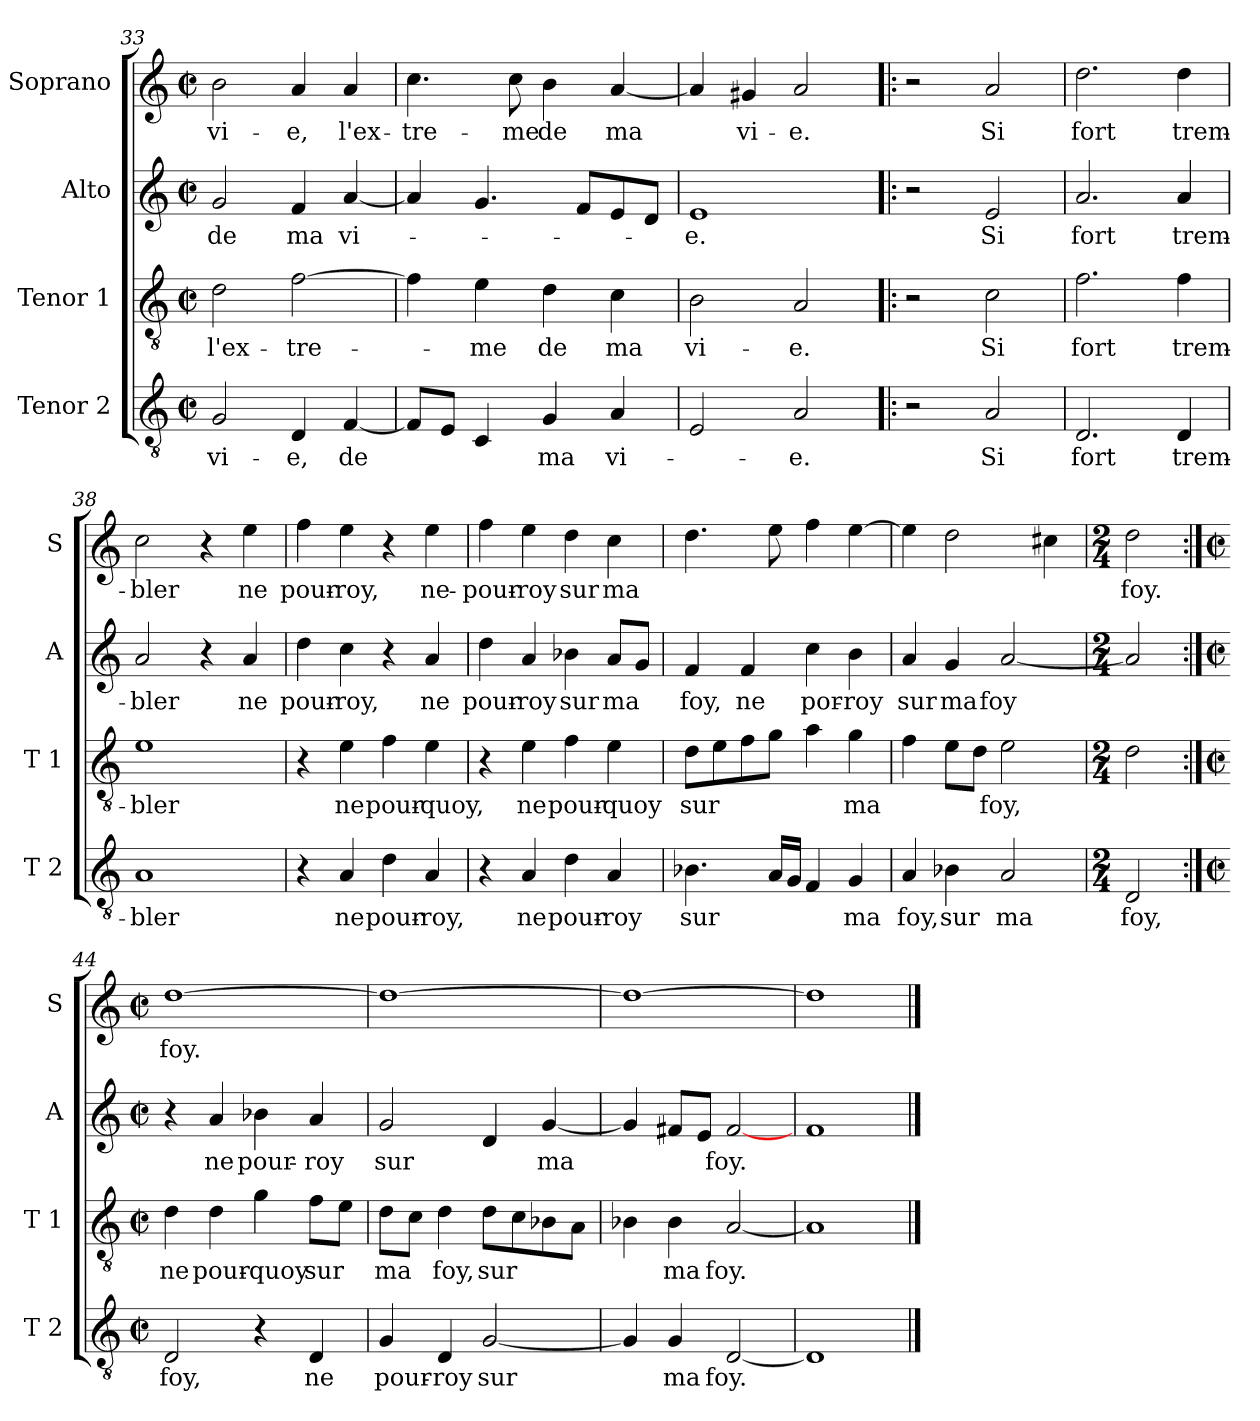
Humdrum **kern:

**kern	**text	**kern	**text	**kern	**text	**kern	**text
*part4	*part4	*part3	*part3	*part2	*part2	*part1	*part1
*staff4	*staff4	*staff3	*staff3	*staff2	*staff2	*staff1	*staff1
*I"Tenor 2	*	*I"Tenor 1	*	*I"Alto	*	*I"Soprano	*
*I'T 2	*	*I'T 1	*	*I'A	*	*I'S	*
*clefGv2	*	*clefGv2	*	*clefG2	*	*clefG2	*
*k[]	*	*k[]	*	*k[]	*	*k[]	*
*C:	*	*C:	*	*C:	*	*C:	*
*M2/2	*	*M2/2	*	*M2/2	*	*M2/2	*
*met(c|)	*	*met(c|)	*	*met(c|)	*	*met(c|)	*
=33	=33	=33	=33	=33	=33	=33	=33
2G/	vi-	2d\	l'ex-	2g/	de	2b\	vi-
4D/	-e,	[2f\	-tre-	4f/	ma	4a/	-e,
[4F/	de	.	.	[4a/	vi-	4a/	l'ex-
=34	=34	=34	=34	=34	=34	=34	=34
8F/L]	.	4f\]	.	4a/]	.	4.cc\	-tre-
8E/J	.	.	.	.	.	.	.
4C/	.	4e\	-me	4.g/	.	.	.
.	.	.	.	.	.	8cc\	-me
4G/	ma	4d\	de	.	.	4b\	de
.	.	.	.	8f/L	.	.	.
4A/	vi-	4c\	ma	8e/	.	[4a/	ma
.	.	.	.	8d/J	.	.	.
=35	=35	=35	=35	=35	=35	=35	=35
2E/	.	2B\	vi-	1e	-e.	4a/]	.
.	.	.	.	.	.	4g#X/	vi-
2A/	-e.	2A/	-e.	.	.	2a/	-e.
=36!|:	=36!|:	=36!|:	=36!|:	=36!|:	=36!|:	=36!|:	=36!|:
2r	.	2r	.	2r	.	2r	.
2A/	Si	2c\	Si	2e/	Si	2a/	Si
=37	=37	=37	=37	=37	=37	=37	=37
2.D/	fort	2.f\	fort	2.a/	fort	2.dd\	fort
4D/	trem-	4f\	trem-	4a/	trem-	4dd\	trem-
!!LO:LB:g=z
=38	=38	=38	=38	=38	=38	=38	=38
1A	-bler	1e	-bler	2a/	-bler	2cc\	-bler
.	.	.	.	4r	.	4r	.
.	.	.	.	4a/	ne	4ee\	ne
=39	=39	=39	=39	=39	=39	=39	=39
4r	.	4r	.	4dd\	pour-	4ff\	pour-
4A/	ne	4e\	ne	4cc\	-roy,	4ee\	-roy,
4d\	pour-	4f\	pour-	4r	.	4r	.
4A/	-roy,	4e\	-quoy,	4a/	ne	4ee\	ne-
=40	=40	=40	=40	=40	=40	=40	=40
4r	.	4r	.	4dd\	pour-	4ff\	-pour-
4A/	ne	4e\	ne	4a/	-roy	4ee\	-roy
4d\	pour-	4f\	pour-	4b-X\	sur	4dd\	sur
4A/	-roy	4e\	-quoy	8a/L	ma	4cc\	ma
.	.	.	.	8g/J	.	.	.
=41	=41	=41	=41	=41	=41	=41	=41
4.B-X\	sur	8d\L	sur	4f/	foy,	4.dd\	.
.	.	8e\	.	.	.	.	.
.	.	8f\	.	4f/	ne	.	.
16A/LL	.	8g\J	.	.	.	8ee\	.
16G/JJ	.	.	.	.	.	.	.
4F/	.	4a\	.	4cc\	por-	4ff\	.
4G/	ma	4g\	ma	4b\	-roy	[4ee\	.
=42	=42	=42	=42	=42	=42	=42	=42
4A/	foy,	4f\	.	4a/	sur	4ee\]	.
4B-X\	sur	8e\L	.	4g/	ma	2dd\	.
.	.	8d\J	.	.	.	.	.
2A/	ma	2e\	foy,	[2a/	foy	.	.
.	.	.	.	.	.	4cc#X\	.
!!LO:LB:g=z
=43	=43	=43	=43	=43	=43	=43	=43
*M2/4	*	*M2/4	*	*M2/4	*	*M2/4	*
2D/	foy,	2d\	.	2a/]	.	2dd\	foy.
=44:|!	=44:|!	=44:|!	=44:|!	=44:|!	=44:|!	=44:|!	=44:|!
*M2/2	*	*M2/2	*	*M2/2	*	*M2/2	*
*met(c|)	*	*met(c|)	*	*met(c|)	*	*met(c|)	*
2D/	foy,	4d\	ne	4r	.	[1dd	foy.
.	.	4d\	pour-	4a/	ne	.	.
4r	.	4g\	-quoy	4b-X\	pour-	.	.
4D/	ne	8f\L	sur	4a/	-roy	.	.
.	.	8e\J	.	.	.	.	.
=45	=45	=45	=45	=45	=45	=45	=45
4G/	pour-	8d\L	ma	2g/	sur	1dd_	.
.	.	8c\J	.	.	.	.	.
4D/	-roy	4d\	foy,	.	.	.	.
[2G/	sur	8d\L	sur	4d/	.	.	.
.	.	8c\	.	.	.	.	.
.	.	8B-X\	.	[4g/	ma	.	.
.	.	8A\J	.	.	.	.	.
=46	=46	=46	=46	=46	=46	=46	=46
4G/]	.	4B-X\	.	4g/]	.	1dd_	.
4G/	ma	4B-\	ma	8f#X/L	.	.	.
.	.	.	.	8e/J	.	.	.
[2D/	foy.	[2A/	foy.	[2f#/	foy.	.	.
=47	=47	=47	=47	=47	=47	=47	=47
1D]	.	1A]	.	1f	.	1dd]	.
==	==	==	==	==	==	==	==
*-	*-	*-	*-	*-	*-	*-	*-
